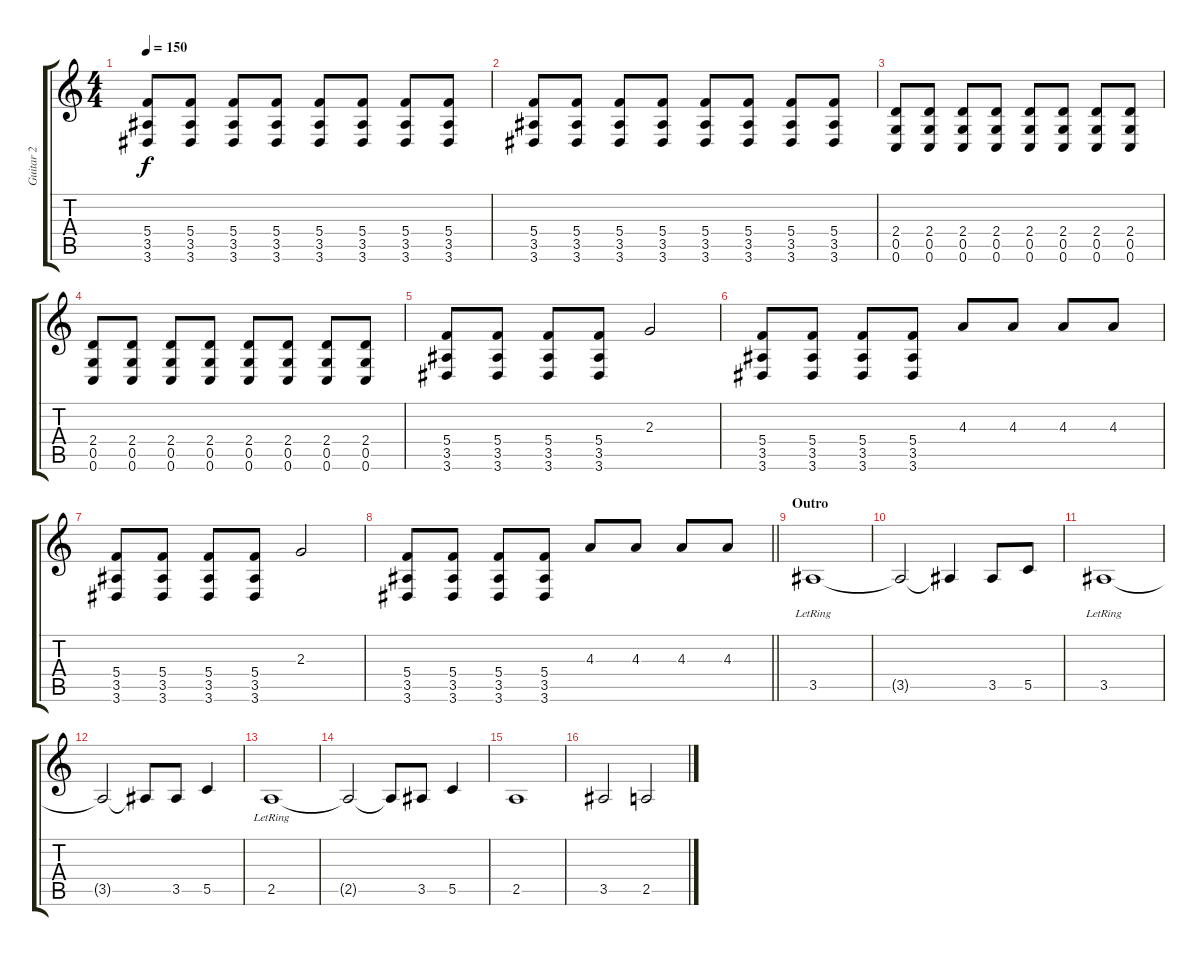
\track ("Guitar 2" "Guitar 2") {instrument distortionguitar}
\staff {score tabs}
\tuning (D4 A3 F3 C3 G2 C2) {hide}
\ts (4 4)
\tempo 150
\clef g2
\ks c
(5.4 3.5 3.6).8{dy f} (5.4 3.5 3.6).8 (5.4 3.5 3.6).8 (5.4 3.5 3.6).8 (5.4 3.5 3.6).8 (5.4 3.5 3.6).8 (5.4 3.5 3.6).8 (5.4 3.5 3.6).8 |
(5.4 3.5 3.6).8 (5.4 3.5 3.6).8 (5.4 3.5 3.6).8 (5.4 3.5 3.6).8 (5.4 3.5 3.6).8 (5.4 3.5 3.6).8 (5.4 3.5 3.6).8 (5.4 3.5 3.6).8 |
(2.4 0.5 0.6).8 (2.4 0.5 0.6).8 (2.4 0.5 0.6).8 (2.4 0.5 0.6).8 (2.4 0.5 0.6).8 (2.4 0.5 0.6).8 (2.4 0.5 0.6).8 (2.4 0.5 0.6).8 |
(2.4 0.5 0.6).8 (2.4 0.5 0.6).8 (2.4 0.5 0.6).8 (2.4 0.5 0.6).8 (2.4 0.5 0.6).8 (2.4 0.5 0.6).8 (2.4 0.5 0.6).8 (2.4 0.5 0.6).8 |
(5.4 3.5 3.6).8 (5.4 3.5 3.6).8 (5.4 3.5 3.6).8 (5.4 3.5 3.6).8 2.3.2 |
(5.4 3.5 3.6).8 (5.4 3.5 3.6).8 (5.4 3.5 3.6).8 (5.4 3.5 3.6).8 4.3.8 4.3.8 4.3.8 4.3.8 |
(5.4 3.5 3.6).8 (5.4 3.5 3.6).8 (5.4 3.5 3.6).8 (5.4 3.5 3.6).8 2.3.2 |
\barLineRight lightlight
(5.4 3.5 3.6).8 (5.4 3.5 3.6).8 (5.4 3.5 3.6).8 (5.4 3.5 3.6).8 4.3.8 4.3.8 4.3.8 4.3.8 |
\section ("" "Outro")
3.5{lr}.1{volume 12 balance 12} |
3.5{t}.2 3.5{t}.4 3.5.8 5.5.8 |
3.5{lr}.1 |
3.5{t}.2 3.5{t}.8 3.5.8 5.5.4 |
2.5{lr}.1 |
2.5{t}.2 2.5{t}.8 3.5.8 5.5.4 |
2.5.1 |
3.5.2 2.5.2
